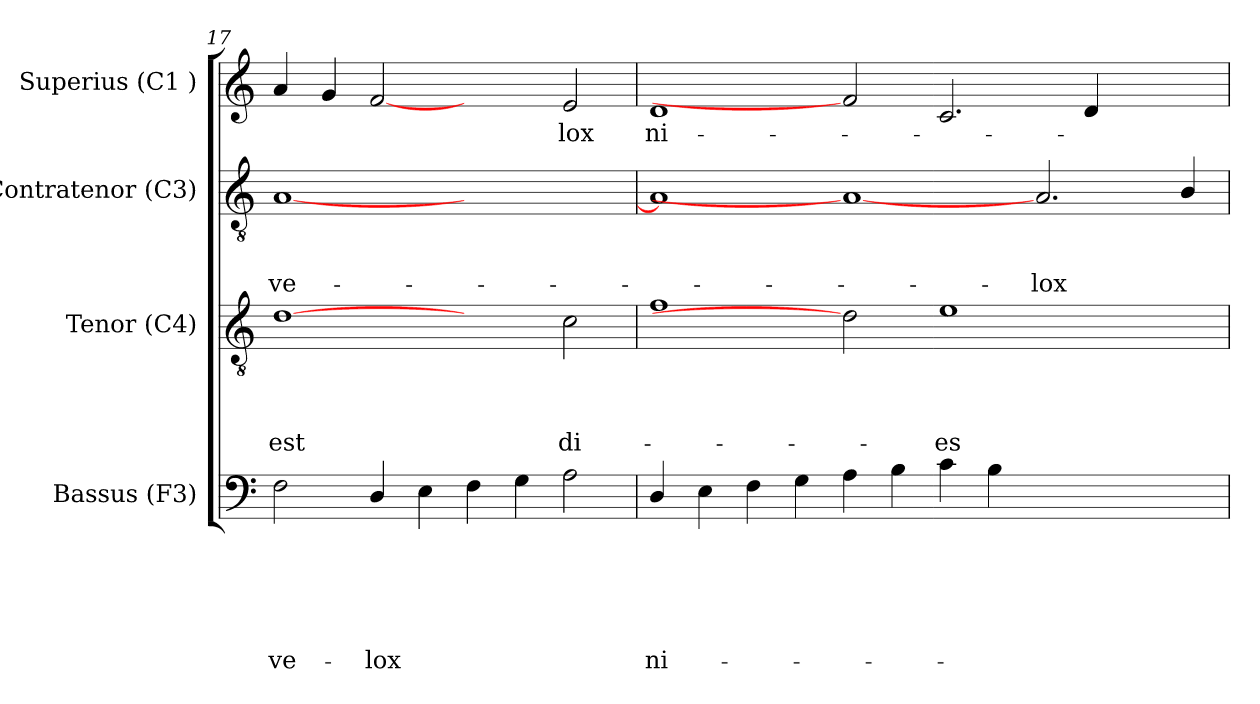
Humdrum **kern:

**kern	**text	**text	**text	**text	**text	**text	**kern	**text	**text	**text	**text	**kern	**text	**text	**text	**kern	**text
*part4	*part4	*part4	*part4	*part4	*part4	*part4	*part3	*part3	*part3	*part3	*part3	*part2	*part2	*part2	*part2	*part1	*part1
*staff4	*staff4	*staff4	*staff4	*staff4	*staff4	*staff4	*staff3	*staff3	*staff3	*staff3	*staff3	*staff2	*staff2	*staff2	*staff2	*staff1	*staff1
*I"Bassus (F3)	*	*	*	*	*	*	*I"Tenor (C4)	*	*	*	*	*I"Contratenor (C3)	*	*	*	*I"Superius (C1 )	*
*I'Bass.	*	*	*	*	*	*	*I'T.	*	*	*	*	*I'C.	*	*	*	*I'S.	*
*clefF4	*	*	*	*	*	*	*clefGv2	*	*	*	*	*clefGv2	*	*	*	*clefG2	*
*k[]	*	*	*	*	*	*	*k[]	*	*	*	*	*k[]	*	*	*	*k[]	*
*C:	*	*	*	*	*	*	*C:	*	*	*	*	*C:	*	*	*	*C:	*
=17	=17	=17	=17	=17	=17	=17	=17	=17	=17	=17	=17	=17	=17	=17	=17	=17	=17
!	!	!	!	!	!	!LO:LY:b	!	!	!	!	!LO:LY:b	!	!	!	!LO:LY:b	!	!
2F\	.	.	.	.	.	ve-	[1d	.	.	.	est	[>1A	.	.	ve-	4a/	.
.	.	.	.	.	.	.	.	.	.	.	.	.	.	.	.	4g/	.
!	!	!	!	!	!	!LO:LY:b	!	!	!	!	!	!	!	!	!	!	!
4D/	.	.	.	.	.	-lox	.	.	.	.	.	.	.	.	.	[2f	.
4E\	.	.	.	.	.	.	.	.	.	.	.	.	.	.	.	.	.
4F\	.	.	.	.	.	.	2ryy	.	.	.	.	1ryy	.	.	.	2ryy	.
4G\	.	.	.	.	.	.	.	.	.	.	.	.	.	.	.	.	.
!	!	!	!	!	!	!	!	!	!	!	!LO:LY:b	!	!	!	!	!	!LO:LY:b
2A\	.	.	.	.	.	.	2c\	.	.	.	di-	.	.	.	.	2e/	-lox
!!LO:PB:g=z
=18	=18	=18	=18	=18	=18	=18	=18	=18	=18	=18	=18	=18	=18	=18	=18	=18	=18
!	!	!	!	!	!	!LO:LY:b	!	!	!	!	!	!	!	!	!	!	!LO:LY:b
4D/	.	.	.	.	.	ni-	1f	.	.	.	.	1A]	.	.	.	1d	ni-
4E\	.	.	.	.	.	.	.	.	.	.	.	.	.	.	.	.	.
4F\	.	.	.	.	.	.	.	.	.	.	.	.	.	.	.	.	.
4G\	.	.	.	.	.	.	.	.	.	.	.	.	.	.	.	.	.
4A\	.	.	.	.	.	.	2d]	.	.	.	.	1A_	.	.	.	2f]	.
4B\	.	.	.	.	.	.	.	.	.	.	.	.	.	.	.	.	.
!	!	!	!	!	!	!	!	!	!	!	!LO:LY:b	!	!	!	!	!	!
4c\	.	.	.	.	.	.	1e	.	.	.	-es	.	.	.	.	2.c/	.
4B\	.	.	.	.	.	.	.	.	.	.	.	.	.	.	.	.	.
!	!	!	!	!	!	!	!	!	!	!	!	!	!	!	!LO:LY:b	!	!
1ryy	.	.	.	.	.	.	.	.	.	.	.	2.A/	.	.	-lox	.	.
.	.	.	.	.	.	.	.	.	.	.	.	.	.	.	.	4d/	.
.	.	.	.	.	.	.	2ryy	.	.	.	.	.	.	.	.	2ryy	.
.	.	.	.	.	.	.	.	.	.	.	.	4B/	.	.	.	.	.
=	=	=	=	=	=	=	=	=	=	=	=	=	=	=	=	=	=
*-	*-	*-	*-	*-	*-	*-	*-	*-	*-	*-	*-	*-	*-	*-	*-	*-	*-
